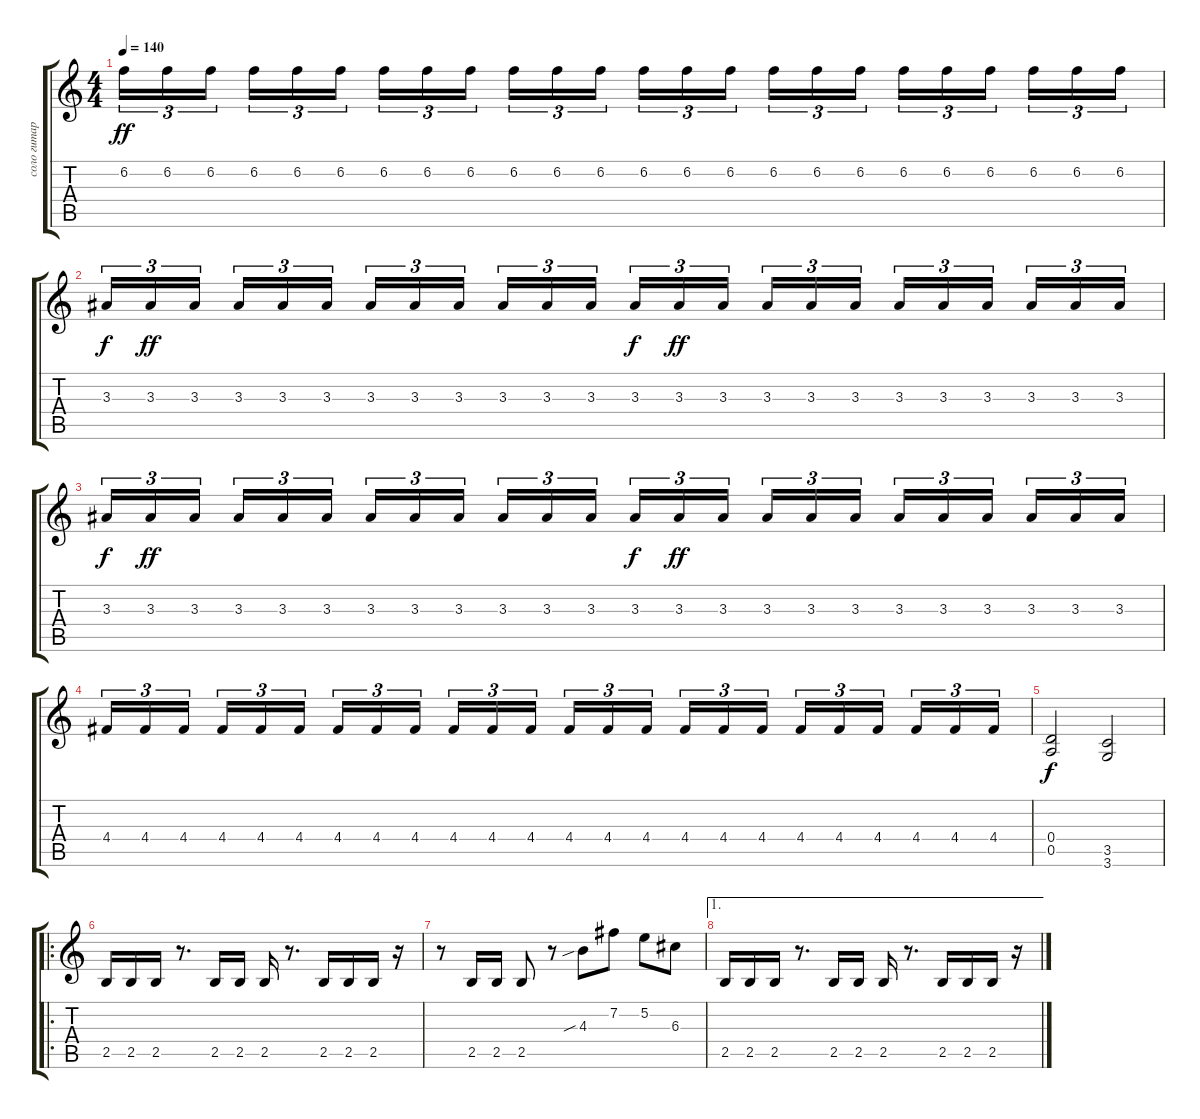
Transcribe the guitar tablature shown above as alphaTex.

\track ("соло гитара" "соло гитар") {instrument overdrivenguitar}
\staff {score tabs}
\tuning (E4 B3 G3 D3 A2 E2) {hide}
\ts (4 4)
\tempo 140
\clef g2
\ks c
6.2.16{tu (3 2) dy ff} 6.2.16{tu (3 2)} 6.2.16{tu (3 2) beam splitsecondary} 6.2.16{tu (3 2)} 6.2.16{tu (3 2)} 6.2.16{tu (3 2)} 6.2.16{tu (3 2)} 6.2.16{tu (3 2)} 6.2.16{tu (3 2) beam splitsecondary} 6.2.16{tu (3 2)} 6.2.16{tu (3 2)} 6.2.16{tu (3 2)} 6.2.16{tu (3 2)} 6.2.16{tu (3 2)} 6.2.16{tu (3 2) beam splitsecondary} 6.2.16{tu (3 2)} 6.2.16{tu (3 2)} 6.2.16{tu (3 2)} 6.2.16{tu (3 2)} 6.2.16{tu (3 2)} 6.2.16{tu (3 2) beam splitsecondary} 6.2.16{tu (3 2)} 6.2.16{tu (3 2)} 6.2.16{tu (3 2)} |
3.3.16{tu (3 2) dy f} 3.3.16{tu (3 2) dy ff} 3.3.16{tu (3 2) beam splitsecondary} 3.3.16{tu (3 2)} 3.3.16{tu (3 2)} 3.3.16{tu (3 2)} 3.3.16{tu (3 2)} 3.3.16{tu (3 2)} 3.3.16{tu (3 2) beam splitsecondary} 3.3.16{tu (3 2)} 3.3.16{tu (3 2)} 3.3.16{tu (3 2)} 3.3.16{tu (3 2) dy f} 3.3.16{tu (3 2) dy ff} 3.3.16{tu (3 2) beam splitsecondary} 3.3.16{tu (3 2)} 3.3.16{tu (3 2)} 3.3.16{tu (3 2)} 3.3.16{tu (3 2)} 3.3.16{tu (3 2)} 3.3.16{tu (3 2) beam splitsecondary} 3.3.16{tu (3 2)} 3.3.16{tu (3 2)} 3.3.16{tu (3 2)} |
3.3.16{tu (3 2) dy f} 3.3.16{tu (3 2) dy ff} 3.3.16{tu (3 2) beam splitsecondary} 3.3.16{tu (3 2)} 3.3.16{tu (3 2)} 3.3.16{tu (3 2)} 3.3.16{tu (3 2)} 3.3.16{tu (3 2)} 3.3.16{tu (3 2) beam splitsecondary} 3.3.16{tu (3 2)} 3.3.16{tu (3 2)} 3.3.16{tu (3 2)} 3.3.16{tu (3 2) dy f} 3.3.16{tu (3 2) dy ff} 3.3.16{tu (3 2) beam splitsecondary} 3.3.16{tu (3 2)} 3.3.16{tu (3 2)} 3.3.16{tu (3 2)} 3.3.16{tu (3 2)} 3.3.16{tu (3 2)} 3.3.16{tu (3 2) beam splitsecondary} 3.3.16{tu (3 2)} 3.3.16{tu (3 2)} 3.3.16{tu (3 2)} |
4.4.16{tu (3 2)} 4.4.16{tu (3 2)} 4.4.16{tu (3 2) beam splitsecondary} 4.4.16{tu (3 2)} 4.4.16{tu (3 2)} 4.4.16{tu (3 2)} 4.4.16{tu (3 2)} 4.4.16{tu (3 2)} 4.4.16{tu (3 2) beam splitsecondary} 4.4.16{tu (3 2)} 4.4.16{tu (3 2)} 4.4.16{tu (3 2)} 4.4.16{tu (3 2)} 4.4.16{tu (3 2)} 4.4.16{tu (3 2) beam splitsecondary} 4.4.16{tu (3 2)} 4.4.16{tu (3 2)} 4.4.16{tu (3 2)} 4.4.16{tu (3 2)} 4.4.16{tu (3 2)} 4.4.16{tu (3 2) beam splitsecondary} 4.4.16{tu (3 2)} 4.4.16{tu (3 2)} 4.4.16{tu (3 2)} |
(0.4 0.5).2{dy f} (3.5 3.6).2 |
\ro
2.5.16{volume 16 instrument acousticguitarsteel} 2.5.16 2.5.16 r.8{d} 2.5.16 2.5.16 2.5.16 r.8{d} 2.5.16 2.5.16 2.5.16 r.16 |
r.8 2.5.16 2.5.16 2.5.8 r.8 4.3{sib}.8 7.2.8 5.2.8 6.3.8 |
\ae 1
2.5.16 2.5.16 2.5.16 r.8{d} 2.5.16 2.5.16 2.5.16 r.8{d} 2.5.16 2.5.16 2.5.16 r.16
